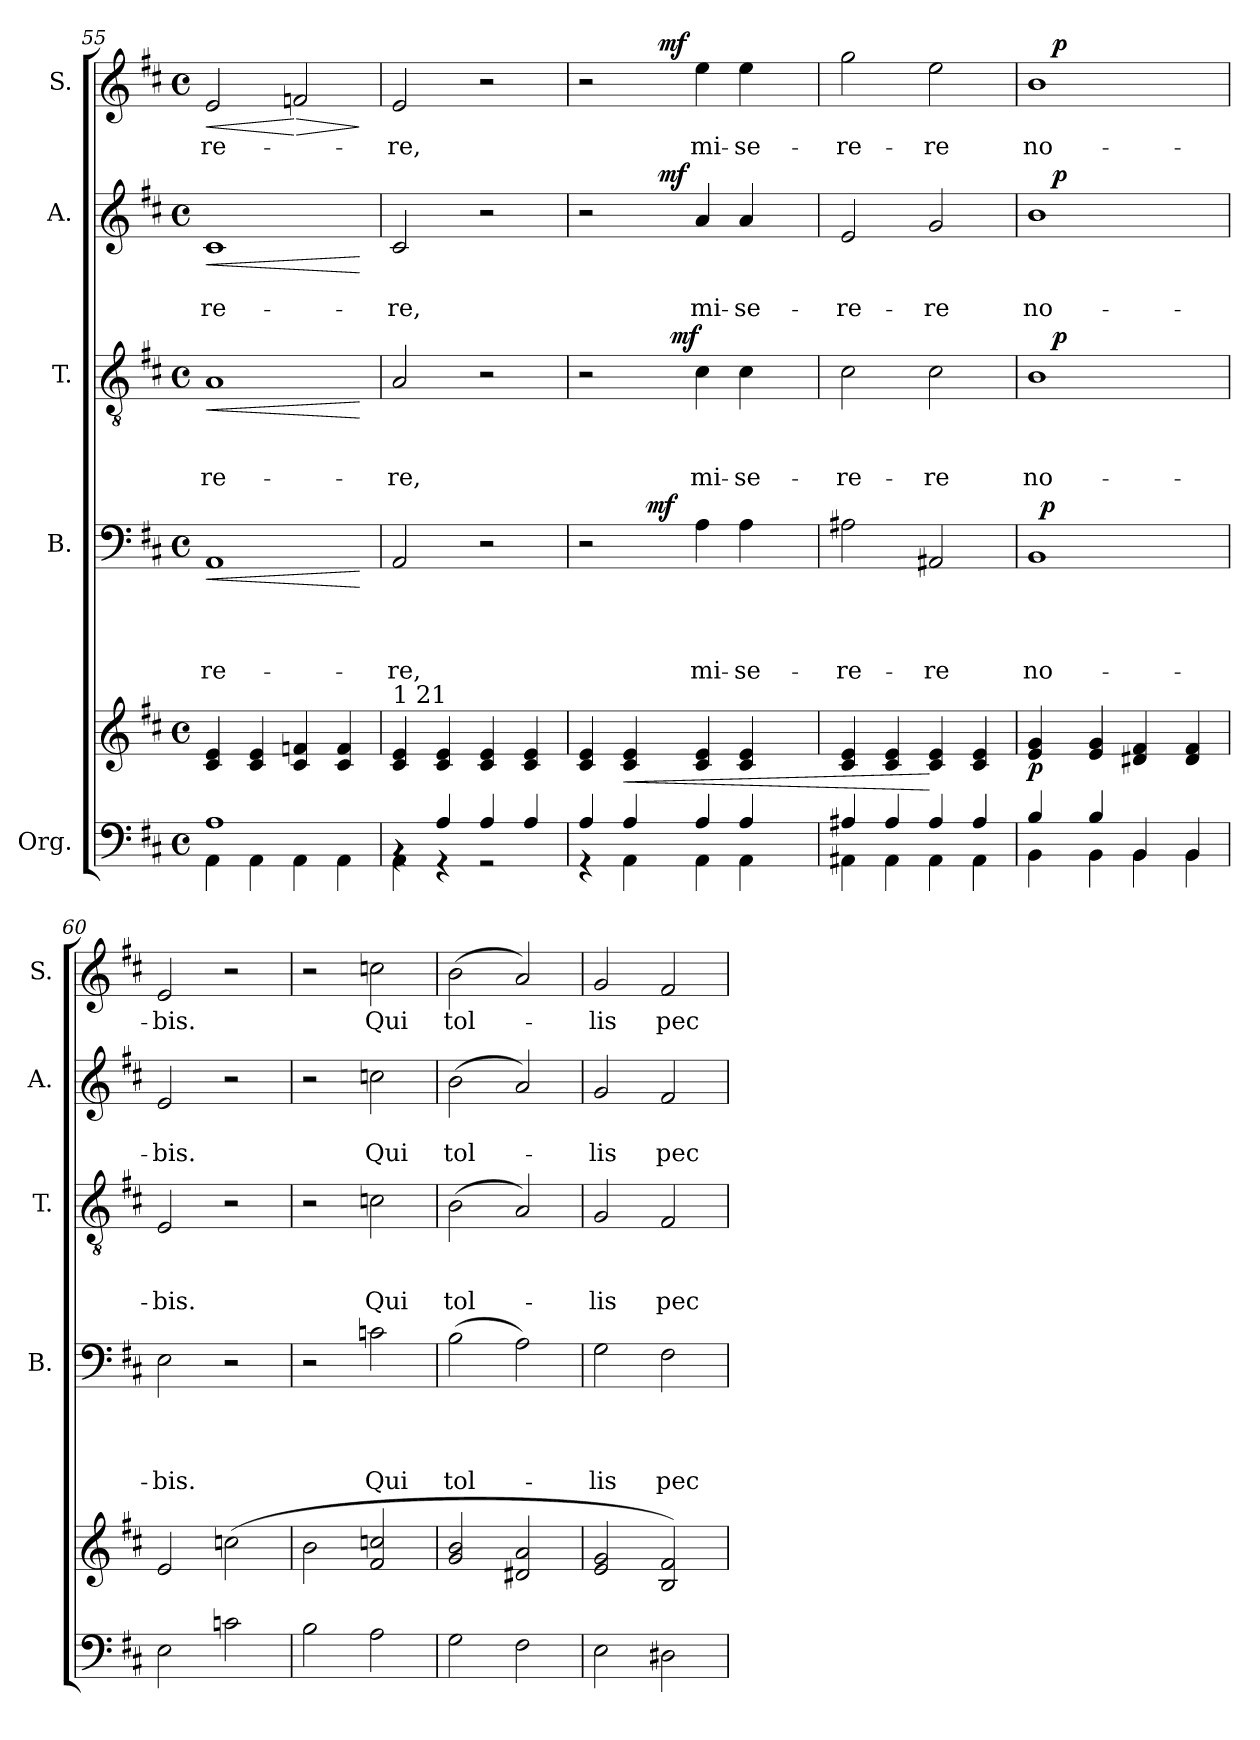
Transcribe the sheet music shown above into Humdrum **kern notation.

**kern	**kern	**dynam	**kern	**text	**text	**text	**text	**dynam	**kern	**text	**text	**text	**dynam	**kern	**text	**text	**dynam	**kern	**text	**dynam
*part5	*part5	*part5	*part4	*part4	*part4	*part4	*part4	*part4	*part3	*part3	*part3	*part3	*part3	*part2	*part2	*part2	*part2	*part1	*part1	*part1
*staff6	*staff5	*staff5/6	*staff4	*staff4	*staff4	*staff4	*staff4	*staff4	*staff3	*staff3	*staff3	*staff3	*staff3	*staff2	*staff2	*staff2	*staff2	*staff1	*staff1	*staff1
*I"Org.	*	*	*I"B.	*	*	*	*	*	*I"T.	*	*	*	*	*I"A.	*	*	*	*I"S.	*	*
*	*	*	*I'B.	*	*	*	*	*	*I'T.	*	*	*	*	*I'A.	*	*	*	*I'S.	*	*
*clefF4	*clefG2	*	*clefF4	*	*	*	*	*	*clefGv2	*	*	*	*	*clefG2	*	*	*	*clefG2	*	*
*k[f#c#]	*k[f#c#]	*	*k[f#c#]	*	*	*	*	*	*k[f#c#]	*	*	*	*	*k[f#c#]	*	*	*	*k[f#c#]	*	*
*D:	*D:	*	*D:	*	*	*	*	*	*D:	*	*	*	*	*D:	*	*	*	*D:	*	*
*M4/4	*M4/4	*	*M4/4	*	*	*	*	*	*M4/4	*	*	*	*	*M4/4	*	*	*	*M4/4	*	*
*met(c)	*met(c)	*	*met(c)	*	*	*	*	*	*met(c)	*	*	*	*	*met(c)	*	*	*	*met(c)	*	*
=55	=55	=55	=55	=55	=55	=55	=55	=55	=55	=55	=55	=55	=55	=55	=55	=55	=55	=55	=55	=55
*^	*	*	*	*	*	*	*	*	*	*	*	*	*	*	*	*	*	*	*	*
!	!	!	!	!	!	!	!	!LO:LY:b	!LO:HP:b	!	!	!	!	!	!	!	!	!	!	!	!
!	!	!	!	!	!	!	!	!	!LO:HP:n=1:b	!	!	!	!LO:LY:b	!LO:HP:b	!	!	!	!	!	!	!
!	!	!	!	!	!	!	!	!	!	!	!	!	!	!LO:HP:n=1:b	!	!	!LO:LY:b	!LO:HP:b	!	!	!
!	!	!	!	!	!	!	!	!	!	!	!	!	!	!	!	!	!	!LO:HP:n=1:b	!	!LO:LY:b	!LO:HP:b
1A	4AA\	4c#/ 4e/	.	1AA	.	.	.	-re-	< >	1A	.	.	-re-	< >	1c#	.	-re-	< >	2e/	-re-	<
.	4AA\	4c#/ 4e/	.	.	.	.	.	.	.	.	.	.	.	.	.	.	.	.	.	.	.
!	!	!	!	!	!	!	!	!	!	!	!	!	!	!	!	!	!	!	!	!	!LO:HP:n=1:b
.	4AA\	4c#/ 4fn/	.	.	.	.	.	.	.	.	.	.	.	.	.	.	.	.	2fn/	.	[ >
.	4AA\	4c#/ 4f/	.	.	.	.	.	.	.	.	.	.	.	.	.	.	.	.	.	.	.
*v	*v	*	*	*	*	*	*	*	*	*	*	*	*	*	*	*	*	*	*	*	*
.	.	.	.	.	.	.	.	[	.	.	.	.	[	.	.	.	[	.	.	]
!!LO:PB:g=z
=56	=56	=56	=56	=56	=56	=56	=56	=56	=56	=56	=56	=56	=56	=56	=56	=56	=56	=56	=56	=56
*^	*	*	*	*	*	*	*	*	*	*	*	*	*	*	*	*	*	*	*	*
!	!	!LO:TX:a:t=1 21	!	!	!	!	!	!	!	!	!	!	!	!	!	!	!	!	!	!	!
!	!	!	!	!	!	!	!	!LO:LY:b	!	!	!	!	!LO:LY:b	!	!	!	!LO:LY:b	!	!	!LO:LY:b	!
4rBB	4AA\	4c#/ 4e/	.	2AA/	.	.	.	-re,	.	2A/	.	.	-re,	.	2c#/	.	-re,	.	2e/	-re,	.
4A/	4rFF	4c#/ 4e/	.	.	.	.	.	.	.	.	.	.	.	.	.	.	.	.	.	.	.
4A/	2r	4c#/ 4e/	.	2r	.	.	.	.	]	2r	.	.	.	]	2r	.	.	]	2r	.	.
4A/	.	4c#/ 4e/	.	.	.	.	.	.	.	.	.	.	.	.	.	.	.	.	.	.	.
=57	=57	=57	=57	=57	=57	=57	=57	=57	=57	=57	=57	=57	=57	=57	=57	=57	=57	=57	=57	=57	=57
*	*	*	*	*^	*	*	*	*	*	*^	*	*	*	*	*^	*	*	*	*^	*	*
4A/	4rFF	4c#/ 4e/	.	2r	4ryy	.	.	.	.	.	2r	4ryy	.	.	.	.	2r	4.ryy	.	.	.	2r	4.ryy	.	.
!	!	!	!LO:HP:b	!	!	!	!	!	!	!	!	!	!	!	!	!	!	!	!	!	!	!	!	!	!
4A/	4AA\	4c#/ 4e/	<	.	16.ryy	.	.	.	.	.	.	8ryy	.	.	.	.	.	.	.	.	.	.	.	.	.
!	!	!	!	!	!	!	!	!	!	!LO:DY:a	!	!	!	!	!	!	!	!	!	!	!	!	!	!	!
.	.	.	.	.	2ryy	.	.	.	.	mf	.	.	.	.	.	.	.	.	.	.	.	.	.	.	.
!	!	!	!	!	!	!	!	!	!	!	!	!	!	!	!	!	!	!	!	!	!LO:DY:a	!	!	!	!LO:DY:a
.	.	.	.	.	.	.	.	.	.	.	.	32ryy	.	.	.	.	.	2ryy	.	.	mf	.	2ryy	.	mf
!	!	!	!	!	!	!	!	!	!	!	!	!	!	!	!	!LO:DY:a	!	!	!	!	!	!	!	!	!
.	.	.	.	.	.	.	.	.	.	.	.	2ryy	.	.	.	mf	.	.	.	.	.	.	.	.	.
!	!	!	!	!	!	!	!	!	!LO:LY:b	!	!	!	!	!	!LO:LY:b	!	!	!	!	!LO:LY:b	!	!	!	!LO:LY:b	!
4A/	4AA\	4c#/ 4e/	.	4A\	.	.	.	.	mi-	.	4c#\	.	.	.	mi-	.	4a/	.	.	mi-	.	4ee\	.	mi-	.
!	!	!	!	!	!	!	!	!	!LO:LY:b	!	!	!	!	!	!LO:LY:b	!	!	!	!	!LO:LY:b	!	!	!	!LO:LY:b	!
4A/	4AA\	4c#/ 4e/	.	4A\	.	.	.	.	-se-	.	4c#\	.	.	.	-se-	.	4a/	.	.	-se-	.	4ee\	.	-se-	.
.	.	.	.	.	8ryy	.	.	.	.	.	.	.	.	.	.	.	.	.	.	.	.	.	.	.	.
.	.	.	.	.	.	.	.	.	.	.	.	.	.	.	.	.	.	8ryy	.	.	.	.	8ryy	.	.
.	.	.	.	.	.	.	.	.	.	.	.	16.ryy	.	.	.	.	.	.	.	.	.	.	.	.	.
.	.	.	.	.	32ryy	.	.	.	.	.	.	.	.	.	.	.	.	.	.	.	.	.	.	.	.
=58	=58	=58	=58	=58	=58	=58	=58	=58	=58	=58	=58	=58	=58	=58	=58	=58	=58	=58	=58	=58	=58	=58	=58	=58	=58
!	!	!	!	!	!	!	!	!	!LO:LY:b	!	!	!	!	!	!LO:LY:b	!	!	!	!	!LO:LY:b	!	!	!	!LO:LY:b	!
*	*	*	*	*v	*v	*	*	*	*	*	*	*	*	*	*	*	*v	*v	*	*	*	*v	*v	*	*
*	*	*	*	*	*	*	*	*	*	*v	*v	*	*	*	*	*	*	*	*	*	*	*
4A#X/	4AA#X\	4c#/ 4e/	.	2A#X\	.	.	.	-re-	.	2c#\	.	.	-re-	.	2e/	.	-re-	.	2gg\	-re-	.
4A#/	4AA#\	4c#/ 4e/	.	.	.	.	.	.	.	.	.	.	.	.	.	.	.	.	.	.	.
!	!	!	!	!	!	!	!	!LO:LY:b	!	!	!	!	!LO:LY:b	!	!	!	!LO:LY:b	!	!	!LO:LY:b	!
4A#/	4AA#\	4c#/ 4e/	[	2AA#X/	.	.	.	-re	.	2c#\	.	.	-re	.	2g/	.	-re	.	2ee\	-re	.
4A#/	4AA#\	4c#/ 4e/	.	.	.	.	.	.	.	.	.	.	.	.	.	.	.	.	.	.	.
=59	=59	=59	=59	=59	=59	=59	=59	=59	=59	=59	=59	=59	=59	=59	=59	=59	=59	=59	=59	=59	=59
!	!	!	!LO:DY:b	!	!	!	!	!LO:LY:b	!	!	!	!	!LO:LY:b	!	!	!	!LO:LY:b	!	!	!LO:LY:b	!
*	*	*	*	*^	*	*	*	*	*	*^	*	*	*	*	*^	*	*	*	*^	*	*
4B/	4BB\	4e/ 4g/	p	1BB	32ryy	.	.	.	no-	.	1B	16ryy	.	.	no-	.	1b	16ryy	.	no-	.	1b	16ryy	no-	.
!	!	!	!	!	!	!	!	!	!	!LO:DY:a	!	!	!	!	!	!	!	!	!	!	!	!	!	!	!
.	.	.	.	.	2ryy	.	.	.	.	p	.	.	.	.	.	.	.	.	.	.	.	.	.	.	.
!	!	!	!	!	!	!	!	!	!	!	!	!	!	!	!	!LO:DY:a	!	!	!	!	!LO:DY:a	!	!	!	!LO:DY:a
.	.	.	.	.	.	.	.	.	.	.	.	2...ryy	.	.	.	p	.	2...ryy	.	.	p	.	2...ryy	.	p
4B/	4BB\	4e/ 4g/	.	.	.	.	.	.	.	.	.	.	.	.	.	.	.	.	.	.	.	.	.	.	.
4BB/	4BB\	4d#X/ 4f#/	.	.	.	.	.	.	.	.	.	.	.	.	.	.	.	.	.	.	.	.	.	.	.
.	.	.	.	.	4...ryy	.	.	.	.	.	.	.	.	.	.	.	.	.	.	.	.	.	.	.	.
4BB/	4BB\	4d#/ 4f#/	.	.	.	.	.	.	.	.	.	.	.	.	.	.	.	.	.	.	.	.	.	.	.
=60	=60	=60	=60	=60	=60	=60	=60	=60	=60	=60	=60	=60	=60	=60	=60	=60	=60	=60	=60	=60	=60	=60	=60	=60	=60
!	!	!	!	!	!	!	!	!	!LO:LY:b	!	!	!	!	!	!LO:LY:b	!	!	!	!	!LO:LY:b	!	!	!	!LO:LY:b	!
*	*	*	*	*v	*v	*	*	*	*	*	*	*	*	*	*	*	*v	*v	*	*	*	*v	*v	*	*
*v	*v	*	*	*	*	*	*	*	*	*v	*v	*	*	*	*	*	*	*	*	*	*	*
2E\	2e/	.	2E\	.	.	.	-bis.	.	2E/	.	.	-bis.	.	2e/	.	-bis.	.	2e/	-bis.	.
2cn\	(>2ccn\	.	2r	.	.	.	.	.	2r	.	.	.	.	2r	.	.	.	2r	.	.
=61	=61	=61	=61	=61	=61	=61	=61	=61	=61	=61	=61	=61	=61	=61	=61	=61	=61	=61	=61	=61
2B\	2b\	.	2r	.	.	.	.	.	2r	.	.	.	.	2r	.	.	.	2r	.	.
!	!	!	!	!	!	!	!LO:LY:b	!	!	!	!	!LO:LY:b	!	!	!	!LO:LY:b	!	!	!LO:LY:b	!
2A\	2f#/ 2ccn/	.	2cn\	.	.	.	Qui	.	2cn\	.	.	Qui	.	2ccn\	.	Qui	.	2ccn\	Qui	.
=62	=62	=62	=62	=62	=62	=62	=62	=62	=62	=62	=62	=62	=62	=62	=62	=62	=62	=62	=62	=62
!	!	!	!	!	!	!	!LO:LY:b	!	!	!	!	!LO:LY:b	!	!	!	!LO:LY:b	!	!	!LO:LY:b	!
2G\	2g/ 2b/	.	(>2B\	.	.	.	tol-	.	(>2B\	.	.	tol-	.	(>2b\	.	tol-	.	(>2b\	tol-	.
2F#\	2d#X/ 2a/	.	2A\)	.	.	.	.	.	2A/)	.	.	.	.	2a/)	.	.	.	2a/)	.	.
=63	=63	=63	=63	=63	=63	=63	=63	=63	=63	=63	=63	=63	=63	=63	=63	=63	=63	=63	=63	=63
!	!	!	!	!	!	!	!LO:LY:b	!	!	!	!	!LO:LY:b	!	!	!	!LO:LY:b	!	!	!LO:LY:b	!
2E\	2e/ 2g/	.	2G\	.	.	.	-lis	.	2G/	.	.	-lis	.	2g/	.	-lis	.	2g/	-lis	.
!	!	!	!	!	!	!	!LO:LY:b	!	!	!	!	!LO:LY:b	!	!	!	!LO:LY:b	!	!	!LO:LY:b	!
2D#X\	2B/ 2f#/)	.	2F#\	.	.	.	pec-	.	2F#/	.	.	pec-	.	2f#/	.	pec-	.	2f#/	pec-	.
=	=	=	=	=	=	=	=	=	=	=	=	=	=	=	=	=	=	=	=	=
*-	*-	*-	*-	*-	*-	*-	*-	*-	*-	*-	*-	*-	*-	*-	*-	*-	*-	*-	*-	*-
